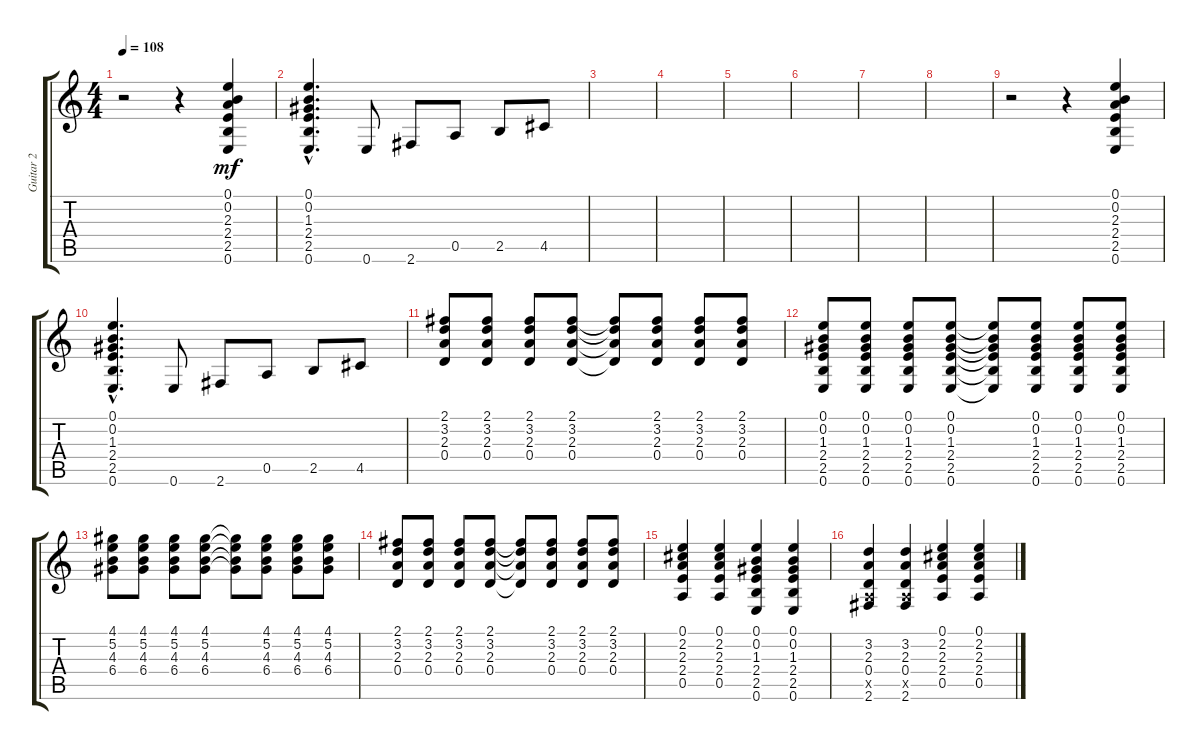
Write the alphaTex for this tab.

\track ("Guitar 2" "Guitar 2") {instrument acousticguitarsteel}
\staff {score tabs}
\tuning (E4 B3 G3 D3 A2 E2) {hide}
\ts (4 4)
\tempo 108
\clef g2
\ks c
r.2{dy mf} r.4 (0.1 0.2 2.3 2.4 2.5 0.6).4 |
(0.1{hac} 0.2{hac} 1.3{hac} 2.4{hac} 2.5{hac} 0.6{hac}).4{d} 0.6.8 2.6.8 0.5.8 2.5.8 4.5.8 |
|
|
|
|
|
|
r.2 r.4 (0.1 0.2 2.3 2.4 2.5 0.6).4 |
(0.1{hac} 0.2{hac} 1.3{hac} 2.4{hac} 2.5{hac} 0.6{hac}).4{d} 0.6.8 2.6.8 0.5.8 2.5.8 4.5.8 |
(2.1 3.2 2.3 0.4).8 (2.1 3.2 2.3 0.4).8 (2.1 3.2 2.3 0.4).8 (2.1 3.2 2.3 0.4).8 (2.1{t} 3.2{t} 2.3{t} 0.4{t}).8 (2.1 3.2 2.3 0.4).8 (2.1 3.2 2.3 0.4).8 (2.1 3.2 2.3 0.4).8 |
(0.1 0.2 1.3 2.4 2.5 0.6).8 (0.1 0.2 1.3 2.4 2.5 0.6).8 (0.1 0.2 1.3 2.4 2.5 0.6).8 (0.1 0.2 1.3 2.4 2.5 0.6).8 (0.1{t} 0.2{t} 1.3{t} 2.4{t} 2.5{t} 0.6{t}).8 (0.1 0.2 1.3 2.4 2.5 0.6).8 (0.1 0.2 1.3 2.4 2.5 0.6).8 (0.1 0.2 1.3 2.4 2.5 0.6).8 |
(4.1 5.2 4.3 6.4).8 (4.1 5.2 4.3 6.4).8 (4.1 5.2 4.3 6.4).8 (4.1 5.2 4.3 6.4).8 (4.1{t} 5.2{t} 4.3{t} 6.4{t}).8 (4.1 5.2 4.3 6.4).8 (4.1 5.2 4.3 6.4).8 (4.1 5.2 4.3 6.4).8 |
(2.1 3.2 2.3 0.4).8 (2.1 3.2 2.3 0.4).8 (2.1 3.2 2.3 0.4).8 (2.1 3.2 2.3 0.4).8 (2.1{t} 3.2{t} 2.3{t} 0.4{t}).8 (2.1 3.2 2.3 0.4).8 (2.1 3.2 2.3 0.4).8 (2.1 3.2 2.3 0.4).8 |
(0.1 2.2 2.3 2.4 0.5).4 (0.1 2.2 2.3 2.4 0.5).4 (0.1 0.2 1.3 2.4 2.5 0.6).4 (0.1 0.2 1.3 2.4 2.5 0.6).4 |
(3.2 2.3 0.4 0.5{x} 2.6).4 (3.2 2.3 0.4 0.5{x} 2.6).4 (0.1 2.2 2.3 2.4 0.5).4 (0.1 2.2 2.3 2.4 0.5).4
